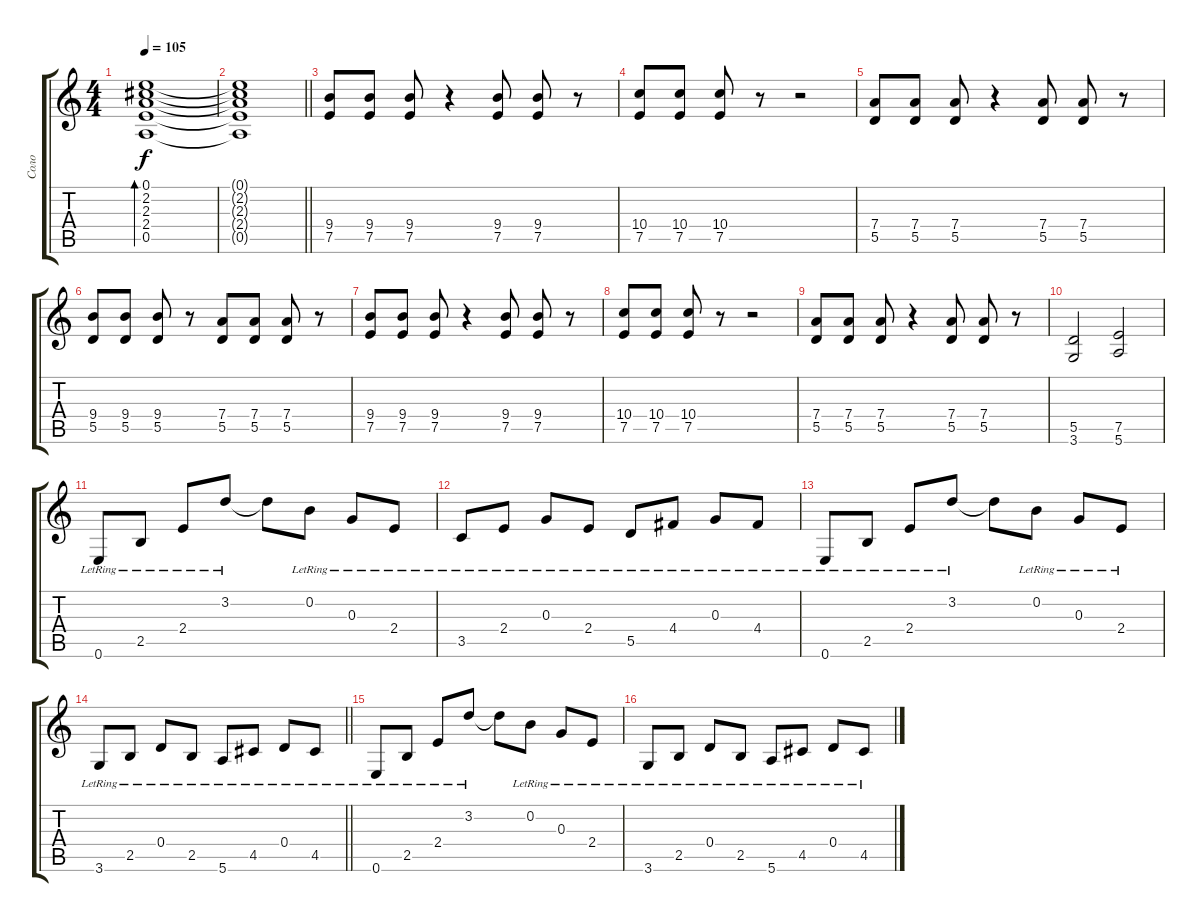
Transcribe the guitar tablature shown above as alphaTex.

\track ("Соло" "Соло") {instrument electricguitarjazz}
\staff {score tabs}
\tuning (E4 B3 G3 D3 A2 E2) {hide}
\ts (4 4)
\tempo 105
\clef g2
\ks c
(0.1 2.2 2.3 2.4 0.5).1{bd 240 dy f} |
\barLineRight lightlight
(0.1{t} 2.2{t} 2.3{t} 2.4{t} 0.5{t}).1 |
(9.4 7.5).8{instrument distortionguitar} (9.4 7.5).8 (9.4 7.5).8 r.4 (9.4 7.5).8 (9.4 7.5).8 r.8 |
(10.4 7.5).8 (10.4 7.5).8 (10.4 7.5).8 r.8 r.2 |
(7.4 5.5).8 (7.4 5.5).8 (7.4 5.5).8 r.4 (7.4 5.5).8 (7.4 5.5).8 r.8 |
(9.4 5.5).8 (9.4 5.5).8 (9.4 5.5).8 r.8 (7.4 5.5).8 (7.4 5.5).8 (7.4 5.5).8 r.8 |
(9.4 7.5).8 (9.4 7.5).8 (9.4 7.5).8 r.4 (9.4 7.5).8 (9.4 7.5).8 r.8 |
(10.4 7.5).8 (10.4 7.5).8 (10.4 7.5).8 r.8 r.2 |
(7.4 5.5).8 (7.4 5.5).8 (7.4 5.5).8 r.4 (7.4 5.5).8 (7.4 5.5).8 r.8 |
(5.5 3.6).2 (7.5 5.6).2 |
0.6{lr}.8{instrument electricguitarjazz} 2.5{lr}.8 2.4{lr}.8 3.2{lr}.8 3.2{t}.8 0.2{lr}.8 0.3{lr}.8 2.4{lr}.8 |
3.5{lr}.8 2.4{lr}.8 0.3{lr}.8 2.4{lr}.8 5.5{lr}.8 4.4{lr}.8 0.3{lr}.8 4.4{lr}.8 |
0.6{lr}.8 2.5{lr}.8 2.4{lr}.8 3.2{lr}.8 3.2{t}.8 0.2{lr}.8 0.3{lr}.8 2.4{lr}.8 |
\barLineRight lightlight
3.6{lr}.8 2.5{lr}.8 0.4{lr}.8 2.5{lr}.8 5.6{lr}.8 4.5{lr}.8 0.4{lr}.8 4.5{lr}.8 |
0.6{lr}.8 2.5{lr}.8 2.4{lr}.8 3.2{lr}.8 3.2{t}.8 0.2{lr}.8 0.3{lr}.8 2.4{lr}.8 |
3.6{lr}.8 2.5{lr}.8 0.4{lr}.8 2.5{lr}.8 5.6{lr}.8 4.5{lr}.8 0.4{lr}.8 4.5{lr}.8
